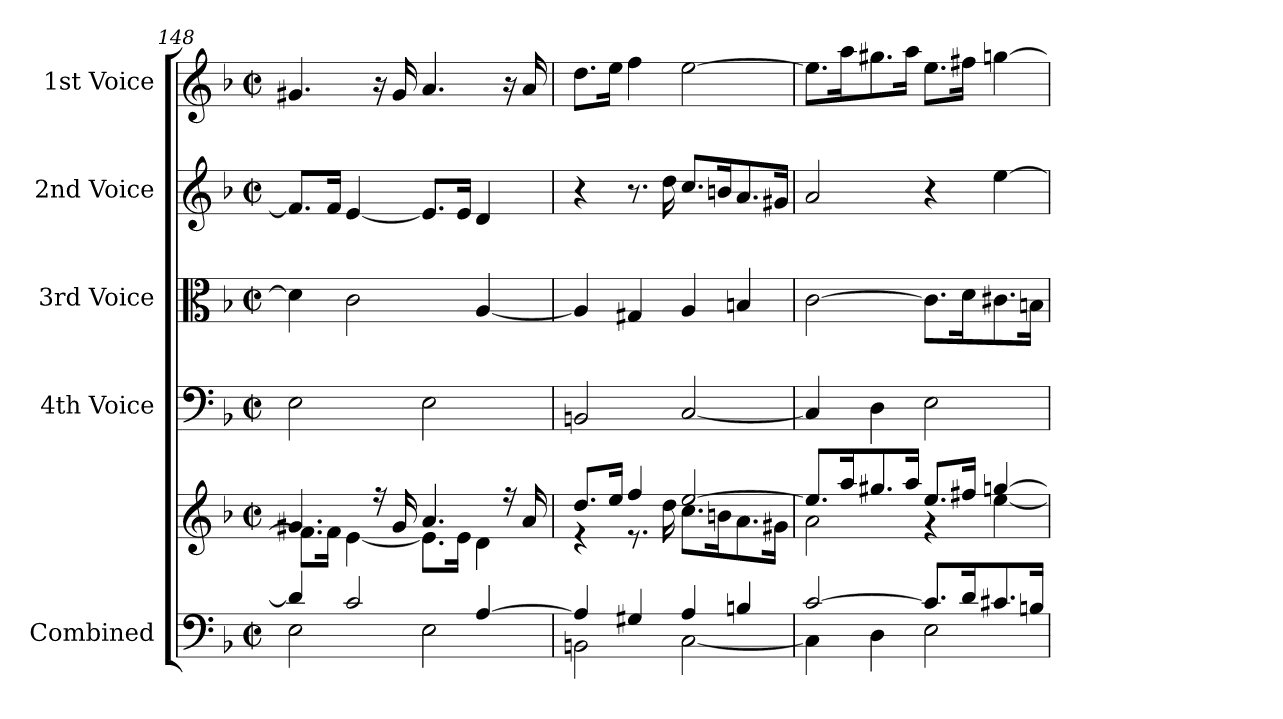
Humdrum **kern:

**kern	**kern	**kern	**kern	**kern	**kern
*part5	*part5	*part4	*part3	*part2	*part1
*staff6	*staff5	*staff4	*staff3	*staff2	*staff1
*I"Combined	*	*I"4th Voice	*I"3rd Voice	*I"2nd Voice	*I"1st Voice
*clefF4	*clefG2	*clefF4	*clefC3	*clefG2	*clefG2
*k[b-]	*k[b-]	*k[b-]	*k[b-]	*k[b-]	*k[b-]
*M2/2	*M2/2	*M2/2	*M2/2	*M2/2	*M2/2
*met(c|)	*met(c|)	*met(c|)	*met(c|)	*met(c|)	*met(c|)
=148	=148	=148	=148	=148	=148
*^	*^	*	*	*	*
4d/]	2E\	4.g#X/	8.f\L]	2E\	4d\]	8.f/L]	4.g#X/
.	.	.	16f\Jk	.	.	16f/Jk	.
2c/	.	.	[4e\	.	2c\	[4e/	.
.	.	16r	.	.	.	.	16r
.	.	16g#/	.	.	.	.	16g#/
.	2E\	4.a/	8.e\L]	2E\	.	8.e/L]	4.a/
.	.	.	16e\Jk	.	.	16e/Jk	.
[4A/	.	.	4d\	.	[4A/	4d/	.
.	.	16r	.	.	.	.	16r
.	.	16a/	.	.	.	.	16a/
=149	=149	=149	=149	=149	=149	=149	=149
4A/]	2BBn\	8.dd/L	4r	2BBn/	4A/]	4r	8.dd\L
.	.	16ee/Jk	.	.	.	.	16ee\Jk
4G#X/	.	4ff/	8.r	.	4G#X/	8.r	4ff\
.	.	.	16dd\	.	.	16dd\	.
4A/	[2C\	[2ee/	8.cc\L	[2C/	4A/	8.cc/L	[2ee\
.	.	.	16bn\K	.	.	16bn/K	.
4Bn/	.	.	8.a\	.	4Bn/	8.a/	.
.	.	.	16g#X\Jk	.	.	16g#X/Jk	.
!!LO:LB:g=z
=150	=150	=150	=150	=150	=150	=150	=150
[2c/	4C\]	8.ee/L]	2a\	4C/]	[2c\	2a/	8.ee\L]
.	.	16aa/K	.	.	.	.	16aa\K
.	4D\	8.gg#X/	.	4D\	.	.	8.gg#X\
.	.	16aa/Jk	.	.	.	.	16aa\Jk
8.c/L]	2E\	8.ee/L	4r	2E\	8.c\L]	4r	8.ee\L
16d/K	.	16ff#X/Jk	.	.	16d\K	.	16ff#X\Jk
8.c#X/	.	[4ggn/	[4ee\	.	8.c#X\	[4ee\	[4ggn\
16Bn/Jk	.	.	.	.	16Bn\Jk	.	.
*v	*v	*	*	*	*	*	*
*	*v	*v	*	*	*	*
=	=	=	=	=	=
*-	*-	*-	*-	*-	*-
